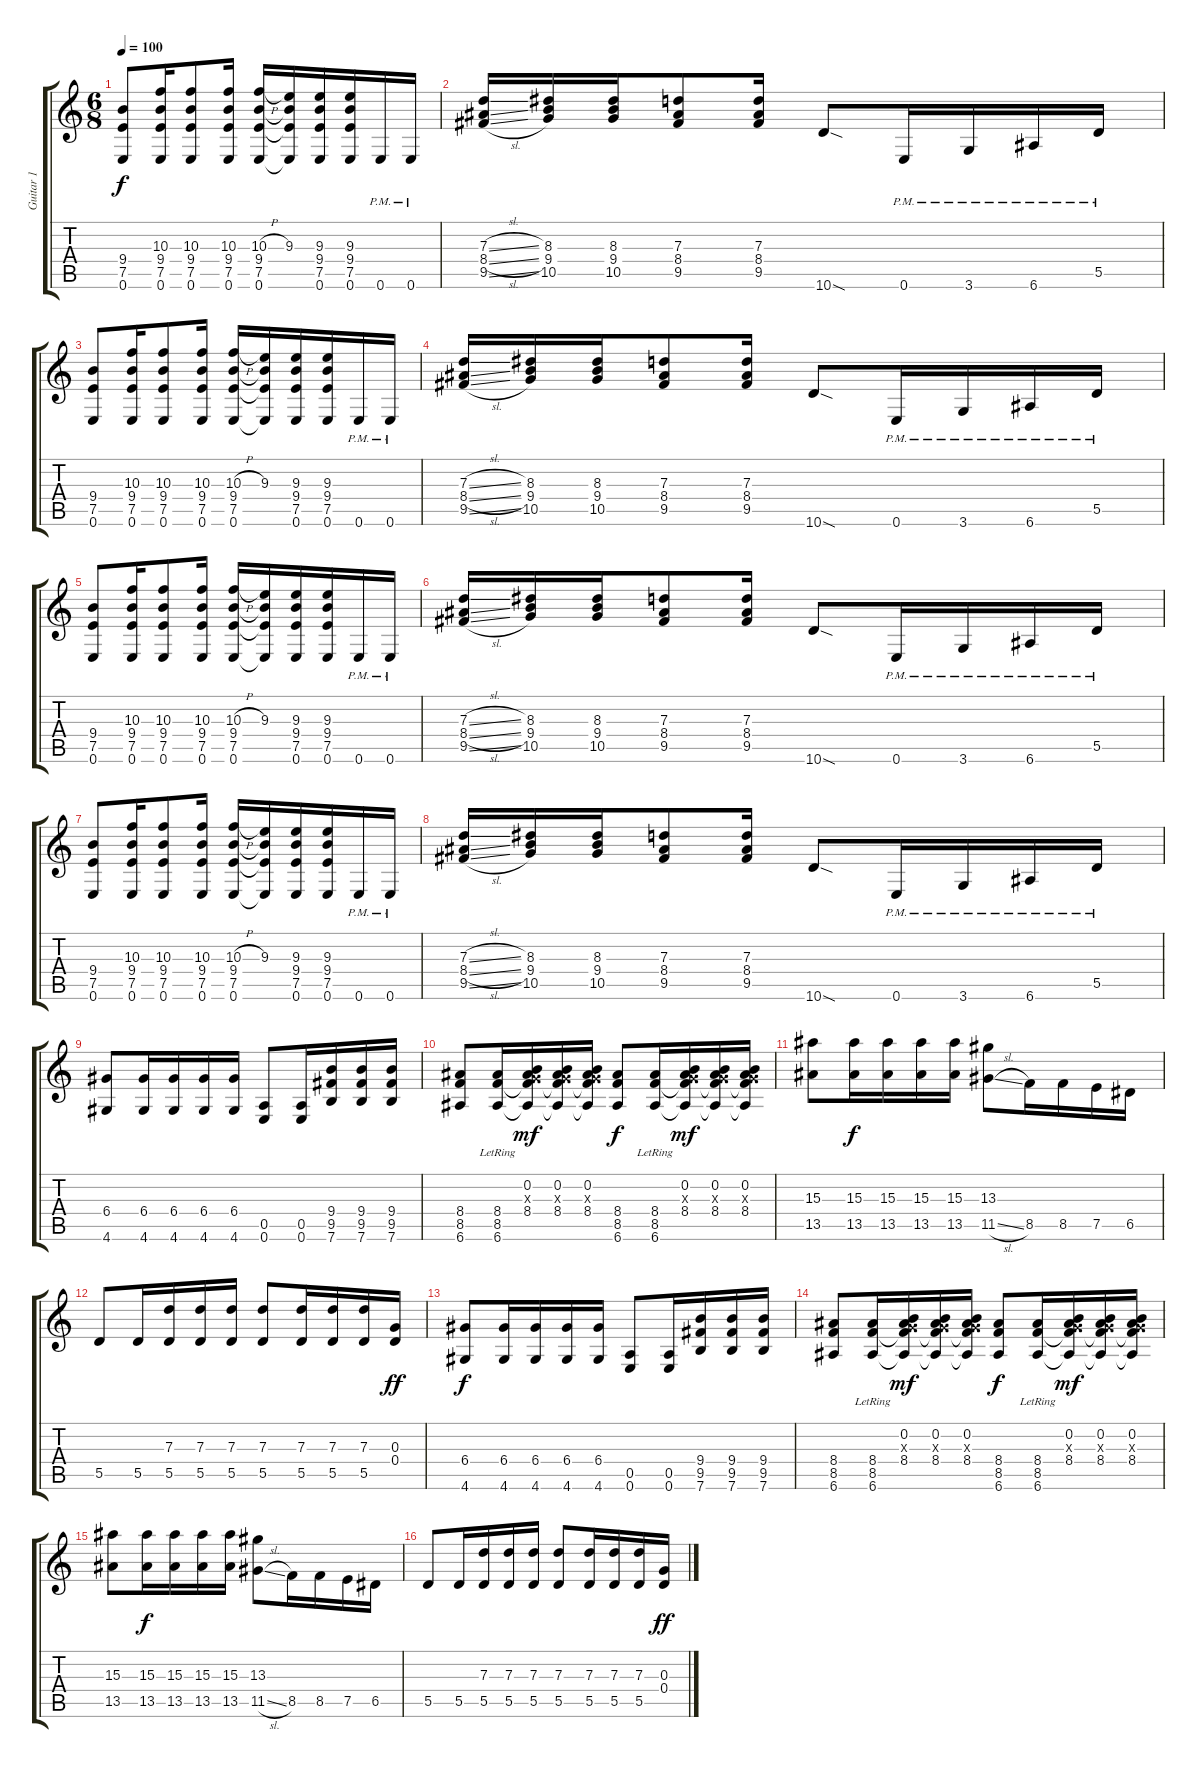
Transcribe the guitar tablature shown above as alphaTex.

\track ("Guitar 1" "Guitar 1") {instrument distortionguitar}
\staff {score tabs}
\tuning (E4 B3 G3 D3 A2 E2) {hide}
\ts (6 8)
\tempo 100
\clef g2
\ks c
(9.4 7.5 0.6).8{dy f} (10.3 9.4 7.5 0.6).16 (10.3 9.4 7.5 0.6).8 (10.3 9.4 7.5 0.6).16 (10.3{h} 9.4 7.5 0.6).16 (9.3 9.4{t} 7.5{t} 0.6{t}).16 (9.3 9.4 7.5 0.6).16 (9.3 9.4 7.5 0.6).16 0.6{pm}.16 0.6{pm}.16 |
(7.3{sl} 8.4{sl} 9.5{sl}).16 (8.3 9.4 10.5).16 (8.3 9.4 10.5).16 (7.3 8.4 9.5).8 (7.3 8.4 9.5).16 10.6{sod}.8 0.6{pm}.16 3.6{pm}.16 6.6{pm}.16 5.5{pm}.16 |
(9.4 7.5 0.6).8 (10.3 9.4 7.5 0.6).16 (10.3 9.4 7.5 0.6).8 (10.3 9.4 7.5 0.6).16 (10.3{h} 9.4 7.5 0.6).16 (9.3 9.4{t} 7.5{t} 0.6{t}).16 (9.3 9.4 7.5 0.6).16 (9.3 9.4 7.5 0.6).16 0.6{pm}.16 0.6{pm}.16 |
(7.3{sl} 8.4{sl} 9.5{sl}).16 (8.3 9.4 10.5).16 (8.3 9.4 10.5).16 (7.3 8.4 9.5).8 (7.3 8.4 9.5).16 10.6{sod}.8 0.6{pm}.16 3.6{pm}.16 6.6{pm}.16 5.5{pm}.16 |
(9.4 7.5 0.6).8 (10.3 9.4 7.5 0.6).16 (10.3 9.4 7.5 0.6).8 (10.3 9.4 7.5 0.6).16 (10.3{h} 9.4 7.5 0.6).16 (9.3 9.4{t} 7.5{t} 0.6{t}).16 (9.3 9.4 7.5 0.6).16 (9.3 9.4 7.5 0.6).16 0.6{pm}.16 0.6{pm}.16 |
(7.3{sl} 8.4{sl} 9.5{sl}).16 (8.3 9.4 10.5).16 (8.3 9.4 10.5).16 (7.3 8.4 9.5).8 (7.3 8.4 9.5).16 10.6{sod}.8 0.6{pm}.16 3.6{pm}.16 6.6{pm}.16 5.5{pm}.16 |
(9.4 7.5 0.6).8 (10.3 9.4 7.5 0.6).16 (10.3 9.4 7.5 0.6).8 (10.3 9.4 7.5 0.6).16 (10.3{h} 9.4 7.5 0.6).16 (9.3 9.4{t} 7.5{t} 0.6{t}).16 (9.3 9.4 7.5 0.6).16 (9.3 9.4 7.5 0.6).16 0.6{pm}.16 0.6{pm}.16 |
(7.3{sl} 8.4{sl} 9.5{sl}).16 (8.3 9.4 10.5).16 (8.3 9.4 10.5).16 (7.3 8.4 9.5).8 (7.3 8.4 9.5).16 10.6{sod}.8 0.6{pm}.16 3.6{pm}.16 6.6{pm}.16 5.5{pm}.16 |
(6.4 4.6).8{volume 14} (6.4 4.6).16 (6.4 4.6).16 (6.4 4.6).16 (6.4 4.6).16 (0.5 0.6).8 (0.5 0.6).16 (9.4 9.5 7.6).16 (9.4 9.5 7.6).16 (9.4 9.5 7.6).16 |
(8.4 8.5 6.6).8 (8.4 8.5{lr} 6.6).16 (0.2 0.3{x} 8.4 8.5{t} 6.6{t}).16{dy mf} (0.2 0.3{x} 8.4 8.5{t} 6.6{t}).16 (0.2 0.3{x} 8.4 8.5{t} 6.6{t}).16 (8.4 8.5 6.6).8{dy f} (8.4 8.5{lr} 6.6).16 (0.2 0.3{x} 8.4 8.5{t} 6.6{t}).16{dy mf} (0.2 0.3{x} 8.4 8.5{t} 6.6{t}).16 (0.2 0.3{x} 8.4 8.5{t} 6.6{t}).16 |
(15.3 13.5).8 (15.3 13.5).16{dy f} (15.3 13.5).16 (15.3 13.5).16 (15.3 13.5).16 (13.3 11.5{sl}).8 8.5.16 8.5.16 7.5.16 6.5.16 |
5.5.8 5.5.16 (7.3 5.5).16 (7.3 5.5).16 (7.3 5.5).16 (7.3 5.5).8 (7.3 5.5).16 (7.3 5.5).16 (7.3 5.5).16 (0.3 0.4).16{dy ff} |
(6.4 4.6).8{dy f} (6.4 4.6).16 (6.4 4.6).16 (6.4 4.6).16 (6.4 4.6).16 (0.5 0.6).8 (0.5 0.6).16 (9.4 9.5 7.6).16 (9.4 9.5 7.6).16 (9.4 9.5 7.6).16 |
(8.4 8.5 6.6).8 (8.4 8.5{lr} 6.6).16 (0.2 0.3{x} 8.4 8.5{t} 6.6{t}).16{dy mf} (0.2 0.3{x} 8.4 8.5{t} 6.6{t}).16 (0.2 0.3{x} 8.4 8.5{t} 6.6{t}).16 (8.4 8.5 6.6).8{dy f} (8.4 8.5{lr} 6.6).16 (0.2 0.3{x} 8.4 8.5{t} 6.6{t}).16{dy mf} (0.2 0.3{x} 8.4 8.5{t} 6.6{t}).16 (0.2 0.3{x} 8.4 8.5{t} 6.6{t}).16 |
(15.3 13.5).8 (15.3 13.5).16{dy f} (15.3 13.5).16 (15.3 13.5).16 (15.3 13.5).16 (13.3 11.5{sl}).8 8.5.16 8.5.16 7.5.16 6.5.16 |
5.5.8 5.5.16 (7.3 5.5).16 (7.3 5.5).16 (7.3 5.5).16 (7.3 5.5).8 (7.3 5.5).16 (7.3 5.5).16 (7.3 5.5).16 (0.3 0.4).16{dy ff}
